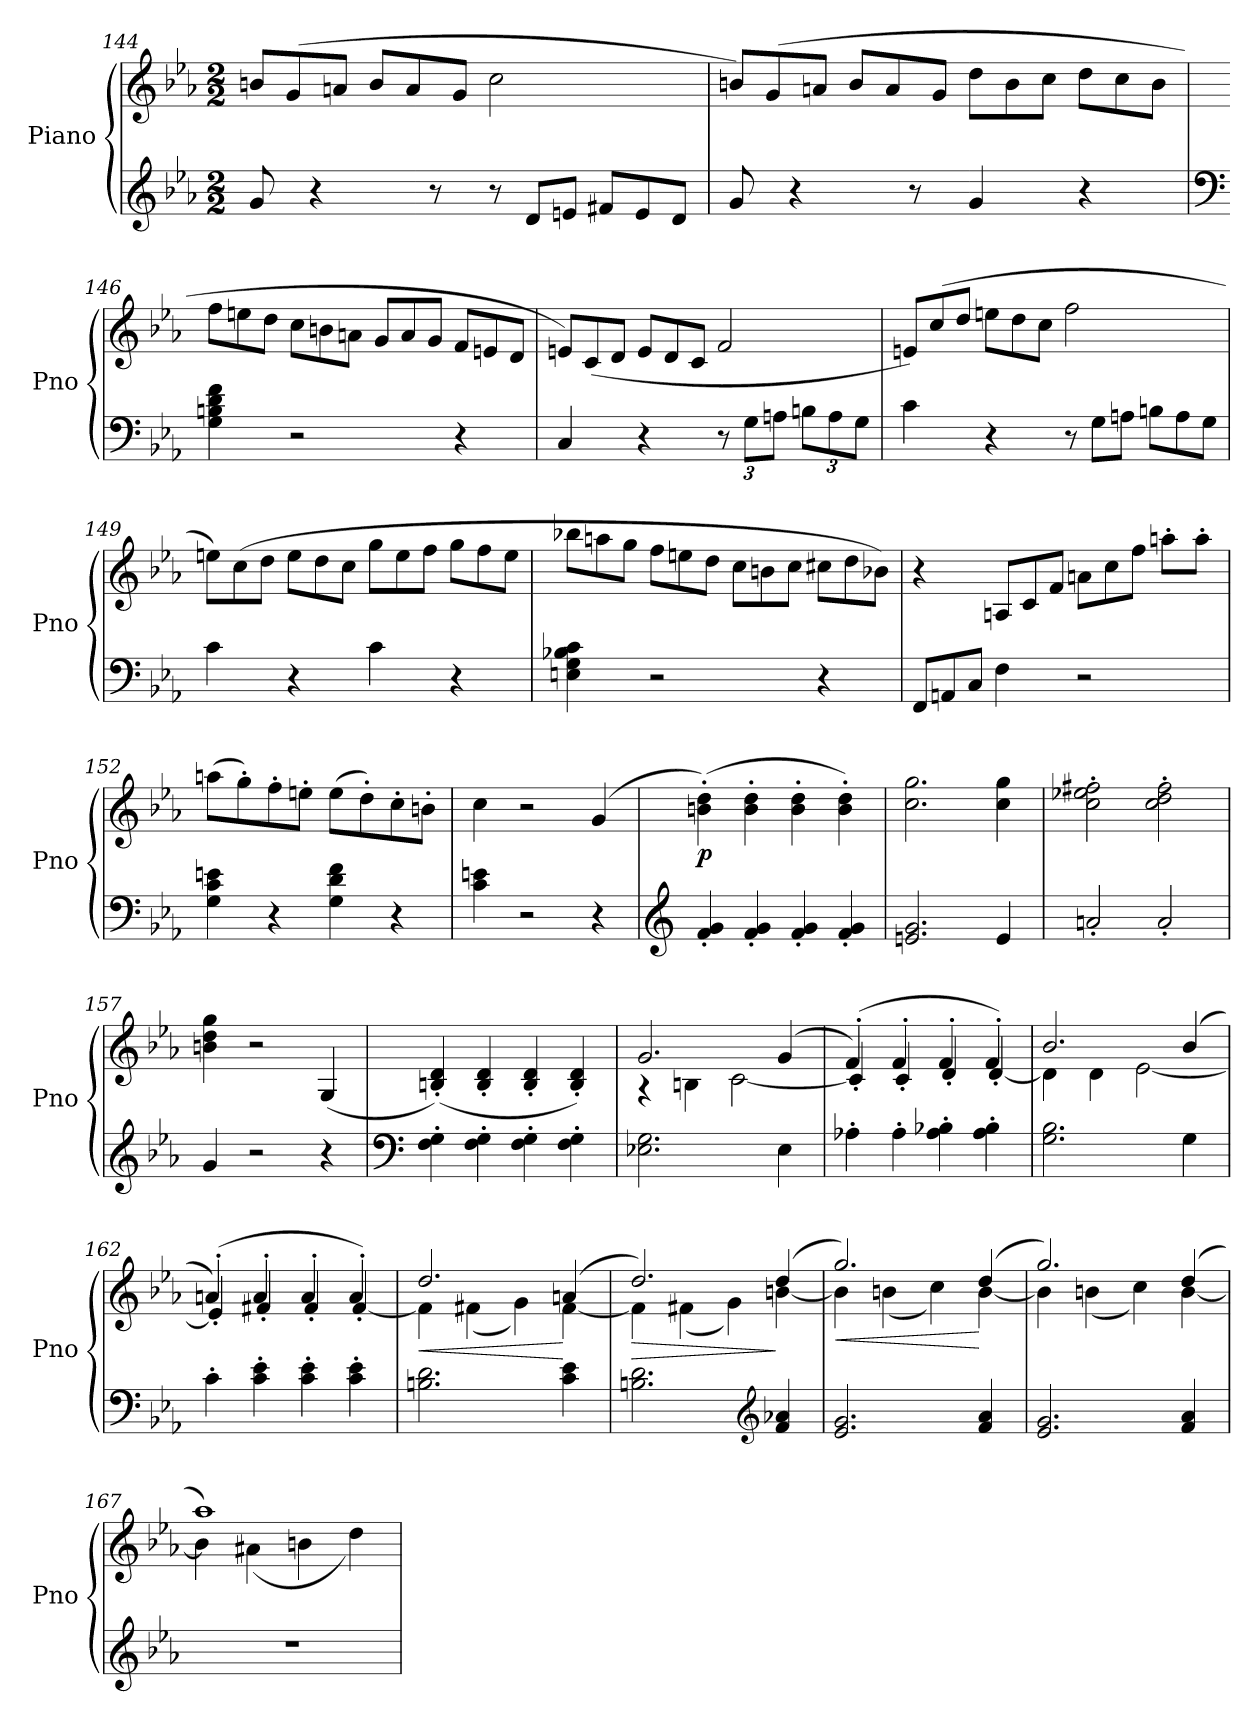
**kern	**kern	**dynam
*part1	*part1	*part1
*staff2	*staff1	*staff1/2
*I"Piano	*	*
*I'Pno	*	*
*clefG2	*clefG2	*
*k[b-e-a-]	*k[b-e-a-]	*
*M2/2	*M2/2	*
*	*Xtuplet	*
=144	=144	=144
8g/	12bn/L	.
.	(>12g/	.
4r	.	.
.	12an/J	.
.	12b/L	.
.	12a/	.
8r	.	.
.	12g/J	.
*Xtuplet	*	*
12r	2cc\	.
12d/L	.	.
12en/J	.	.
12f#X/L	.	.
12e/	.	.
12d/J	.	.
=145	=145	=145
8g/	12bn/L)	.
.	(>12g/	.
4r	.	.
.	12an/J	.
.	12b/L	.
.	12a/	.
8r	.	.
.	12g/J	.
4g/	12dd\L	.
.	12b\	.
.	12cc\J	.
4r	12dd\L	.
.	12cc\	.
.	12b\J	.
!!LO:LB:g=z
=146	=146	=146
*clefF4	*	*
4G\ 4Bn\ 4d\ 4f\	12ff\L	.
.	12een\	.
.	12dd\J	.
2r	12cc\L	.
.	12bn\	.
.	12an\J	.
.	12g/L	.
.	12a/	.
.	12g/J	.
4r	12f/L	.
.	12en/	.
.	12d/J	.
=147	=147	=147
4C/	12en/L)	.
.	(<12c/	.
.	12d/J	.
4r	12e/L	.
.	12d/	.
.	12c/J	.
*tuplet	*	*
*Xbrackettup	*	*
12r	2f/	.
12G\L	.	.
12An\J	.	.
12Bn\L	.	.
12A\	.	.
12G\J	.	.
=148	=148	=148
4c\	12en/L)	.
.	(>12cc/	.
.	12dd/J	.
4r	12een\L	.
.	12dd\	.
.	12cc\J	.
*Xtuplet	*	*
12r	2ff\	.
12G\L	.	.
12An\J	.	.
12Bn\L	.	.
12A\	.	.
12G\J	.	.
!!LO:PB:g=z
=149	=149	=149
4c\	12een\L)	.
.	(>12cc\	.
.	12dd\J	.
4r	12ee\L	.
.	12dd\	.
.	12cc\J	.
4c\	12gg\L	.
.	12ee\	.
.	12ff\J	.
4r	12gg\L	.
.	12ff\	.
.	12ee\J	.
=150	=150	=150
4En\ 4G\ 4B-X\ 4c\	12bb-X\L	.
.	12aan\	.
.	12gg\J	.
2r	12ff\L	.
.	12een\	.
.	12dd\J	.
.	12cc\L	.
.	12bn\	.
.	12cc\J	.
4r	12cc#X\L	.
.	12dd\	.
.	12b-X\J)	.
=151	=151	=151
12FF/L	4r	.
12AAn/	.	.
12C/J	.	.
4F\	12An/L	.
.	12c/	.
.	12f/J	.
2r	12an\L	.
.	12cc\	.
.	12ff\J	.
.	8aan'\L	.
.	8aa'\J	.
!!LO:LB:g=z
=152	=152	=152
4G\ 4c\ 4en\	(>8aan\L	.
.	8gg'\)	.
4r	8ff'\	.
.	8een'\J	.
4G\ 4d\ 4f\	(>8ee\L	.
.	8dd'\)	.
4r	8cc'\	.
.	8bn'\J	.
=153	=153	=153
4c\ 4en\	4cc\	.
2r	2r	.
4r	(>4g/	.
=154	=154	=154
*clefG2	*	*
!	!	!LO:DY:b
4f/' 4g/'	(>4bn\' 4dd\')	p
4f/' 4g/'	4b\' 4dd\'	.
4f/' 4g/'	4b\' 4dd\'	.
4f/' 4g/'	4b\' 4dd\')	.
=155	=155	=155
2.en/ 2.g/	2.cc\ 2.gg\	.
4e/	4cc\ 4gg\	.
=156	=156	=156
2an'/	2cc\' 2ee-X\' 2ff#X\'	.
2a'/	2cc\' 2dd\' 2ff#\'	.
=157	=157	=157
4g/	4bn\ 4dd\ 4gg\	.
2r	2r	.
4r	(>4G/	.
=158	=158	=158
*clefF4	*	*
4F\' 4G\'	(>4Bn/' 4d/')	.
4F\' 4G\'	4B/' 4d/'	.
4F\' 4G\'	4B/' 4d/'	.
4F\' 4G\'	4B/' 4d/')	.
!!LO:LB:g=z
=159	=159	=159
*	*^	*
2.E-X\ 2.G\	2.g/	4r	.
.	.	4Bn\	.
.	.	[2c\	.
4E-\	(>4g/	.	.
=160	=160	=160	=160
4A-X'\	(>4f'/)	4c'/]	.
4A-'\	4f'/	4c'/	.
4A-\' 4B-X\'	4f'/	4d'/	.
4A-\' 4B-\'	4f'/)	[4d'/	.
=161	=161	=161	=161
2.G\ 2.B-\	2.b-/	4d\]	.
.	.	4d\	.
.	.	[2e-\	.
4G\	(>4b-/	.	.
=162	=162	=162	=162
4c'\	(>4an'/)	4e-'/]	.
4c\' 4e-\'	4a'/	4f#X'/	.
4c\' 4e-\'	4a'/	4f#'/	.
4c\' 4e-\'	4a'/)	[4f#'/	.
=163	=163	=163	=163
!	!	!	!LO:HP:b
2.Bn\ 2.d\	2.dd/	4f#\]	<
.	.	(<4f#X\	.
.	.	4g\)	.
4c\ 4e-\	(>4an/	[4f#\	[
=164	=164	=164	=164
!	!	!	!LO:HP:b
2.Bn\ 2.d\	2.dd/)	4f#\]	>
.	.	(<4f#X\	.
.	.	4g\)	.
*clefG2	*	*	*
4f/ 4a-X/	(>4dd/	[4bn\	]
!!LO:LB:g=z	!!
=165	=165	=165	=165
!	!	!	!LO:HP:b
2.e-/ 2.g/	2.gg/)	4b\]	<
.	.	(<4bn\	.
.	.	4cc\)	.
4f/ 4a-/	(>4dd/	[4b\	[
=166	=166	=166	=166
2.e-/ 2.g/	2.gg/)	4b\]	.
.	.	(<4bn\	.
.	.	4cc\)	.
4f/ 4a-/	(>4dd/	[4b\	.
=167	=167	=167	=167
1r	1aa-)	4b\]	.
!	!	!	!LO:DY:b
.	.	(<4a#X\	other-dynamics
.	.	4bn\	.
.	.	4dd\)	.
*	*v	*v	*
=	=	=
*-	*-	*-
